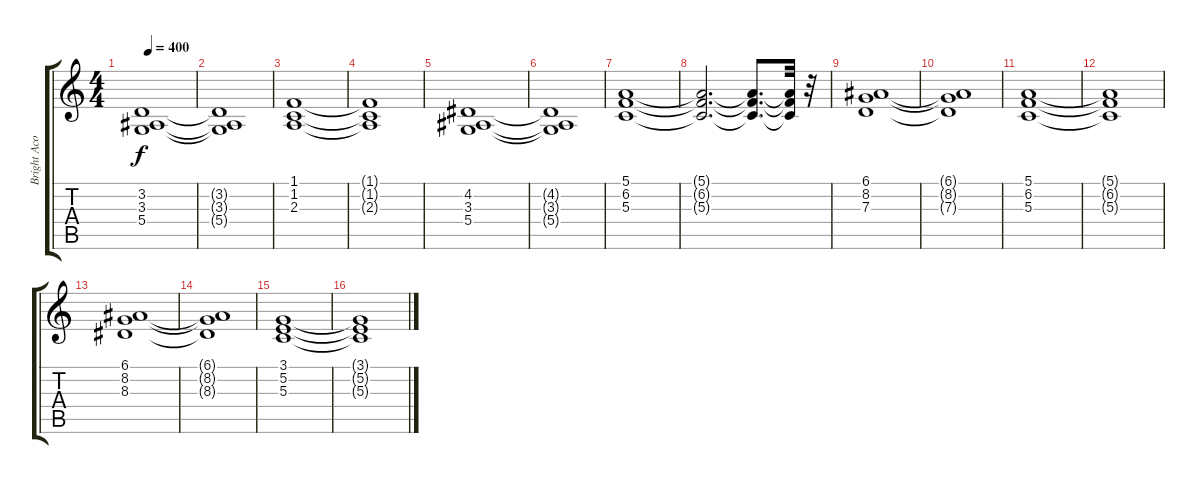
\track ("Bright Acoustic Piano" "Bright Aco") {instrument brightacousticpiano}
\staff {score tabs}
\tuning (E4 B3 G3 D3 A2 E2) {hide}
\ts (4 4)
\tempo 400
\clef g2
\ks c
(3.2 3.3 5.4).1{dy f} |
(3.2{t} 3.3{t} 5.4{t}).1 |
(1.1 1.2 2.3).1 |
(1.1{t} 1.2{t} 2.3{t}).1 |
(4.2 3.3 5.4).1 |
(4.2{t} 3.3{t} 5.4{t}).1 |
(5.1 6.2 5.3).1 |
(5.1{t} 6.2{t} 5.3{t}).2{d} (5.1{t} 6.2{t} 5.3{t}).8{d} (5.1{t} 6.2{t} 5.3{t}).32 r.32 |
(6.1 8.2 7.3).1 |
(6.1{t} 8.2{t} 7.3{t}).1 |
(5.1 6.2 5.3).1 |
(5.1{t} 6.2{t} 5.3{t}).1 |
(6.1 8.2 8.3).1 |
(6.1{t} 8.2{t} 8.3{t}).1 |
(3.1 5.2 5.3).1 |
(3.1{t} 5.2{t} 5.3{t}).1
